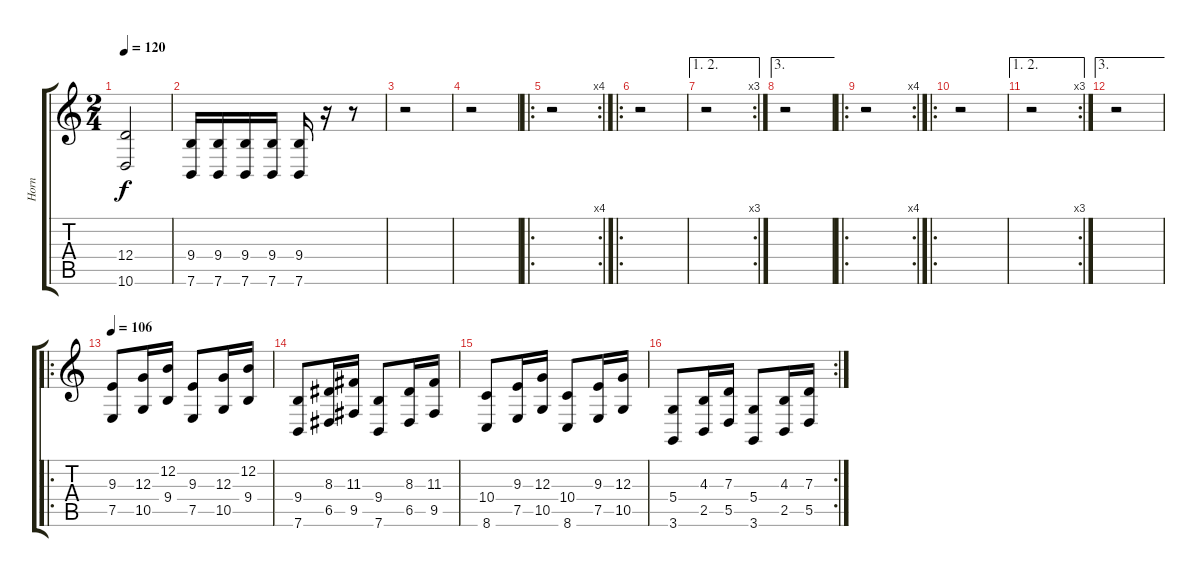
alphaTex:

\track ("Horn" "Horn") {instrument trumpet}
\staff {score tabs}
\tuning (E4 B3 G3 D3 A2 E2) {hide}
\ts (2 4)
\tempo 120
\clef g2
\ks c
(12.4 10.6).2{dy f} |
(9.4 7.6).16 (9.4 7.6).16 (9.4 7.6).16 (9.4 7.6).16 (9.4 7.6).16 r.16 r.8 |
r.2 |
r.2 |
\ro
\rc 4
r.2 |
\ro
r.2 |
\ae (1 2)
\rc 3
r.2 |
\ae 3
r.2 |
\ro
\rc 4
r.2 |
\ro
r.2 |
\ae (1 2)
\rc 3
r.2 |
\ae 3
r.2 |
\ro
\tempo 106
(9.3 7.5).8{instrument altosax} (12.3 10.5).16 (12.2 9.4).16 (9.3 7.5).8 (12.3 10.5).16 (12.2 9.4).16 |
(9.4 7.6).8 (8.3 6.5).16 (11.3 9.5).16 (9.4 7.6).8 (8.3 6.5).16 (11.3 9.5).16 |
(10.4 8.6).8 (9.3 7.5).16 (12.3 10.5).16 (10.4 8.6).8 (9.3 7.5).16 (12.3 10.5).16 |
\rc 2
(5.4 3.6).8 (4.3 2.5).16 (7.3 5.5).16 (5.4 3.6).8 (4.3 2.5).16 (7.3 5.5).16
